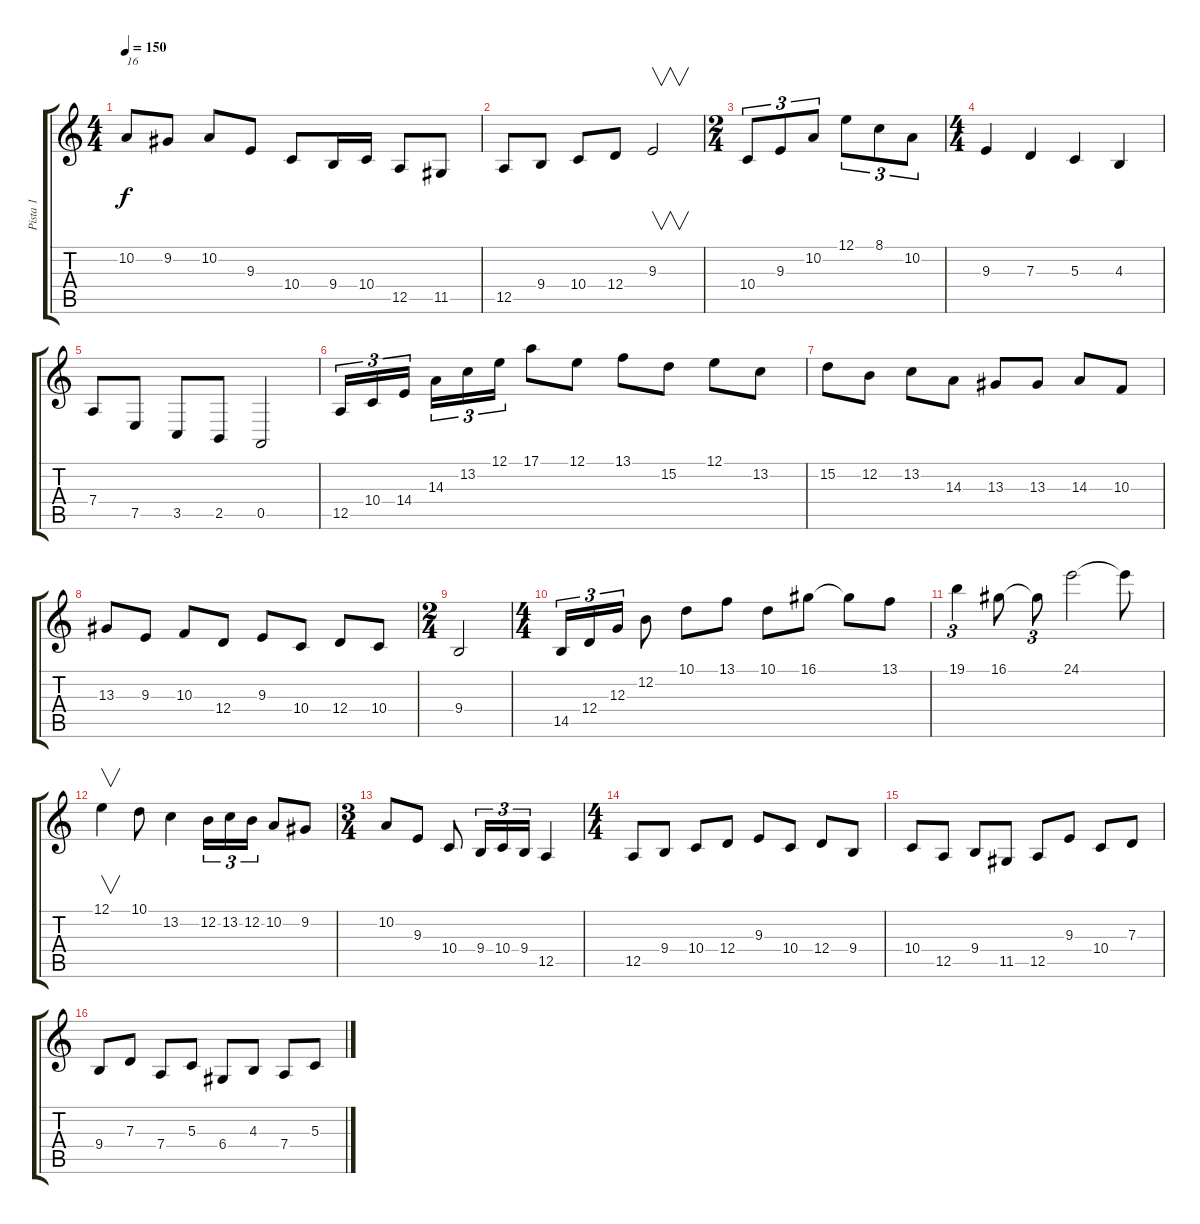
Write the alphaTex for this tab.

\track ("Pista 1" "Pista 1") {instrument musicbox}
\staff {score tabs}
\tuning (E4 B3 G3 D3 A2 E2) {hide}
\ts (4 4)
\tempo 150
\clef g2
\ks c
10.2.8{txt "16" dy f} 9.2.8 10.2.8 9.3.8 10.4.8 9.4.16 10.4.16 12.5.8 11.5.8 |
12.5.8 9.4.8 10.4.8 12.4.8 9.3.2{v} |
\ts (2 4)
10.4.8{tu (3 2)} 9.3.8{tu (3 2)} 10.2.8{tu (3 2)} 12.1.8{tu (3 2)} 8.1.8{tu (3 2)} 10.2.8{tu (3 2)} |
\ts (4 4)
9.3.4 7.3.4 5.3.4 4.3.4 |
7.4.8 7.5.8 3.5.8 2.5.8 0.5.2 |
12.5.16{tu (3 2)} 10.4.16{tu (3 2)} 14.4.16{tu (3 2)} 14.3.16{tu (3 2)} 13.2.16{tu (3 2)} 12.1.16{tu (3 2)} 17.1.8 12.1.8 13.1.8 15.2.8 12.1.8 13.2.8 |
15.2.8 12.2.8 13.2.8 14.3.8 13.3.8 13.3.8 14.3.8 10.3.8 |
13.3.8 9.3.8 10.3.8 12.4.8 9.3.8 10.4.8 12.4.8 10.4.8 |
\ts (2 4)
9.4.2 |
\ts (4 4)
14.5.16{tu (3 2)} 12.4.16{tu (3 2)} 12.3.16{tu (3 2)} 12.2.8 10.1.8 13.1.8 10.1.8 16.1.8 16.1{t}.8 13.1.8 |
19.1.4{tu (3 2)} 16.1.8 16.1{t}.8{tu (3 2)} 24.1.2 24.1{t}.8 |
12.1.4{v} 10.1.8 13.2.4 12.2.16{tu (3 2)} 13.2.16{tu (3 2)} 12.2.16{tu (3 2)} 10.2.8 9.2.8 |
\ts (3 4)
10.2.8 9.3.8 10.4.8 9.4.16{tu (3 2)} 10.4.16{tu (3 2)} 9.4.16{tu (3 2)} 12.5.4 |
\ts (4 4)
12.5.8 9.4.8 10.4.8 12.4.8 9.3.8 10.4.8 12.4.8 9.4.8 |
10.4.8 12.5.8 9.4.8 11.5.8 12.5.8 9.3.8 10.4.8 7.3.8 |
9.4.8 7.3.8 7.4.8 5.3.8 6.4.8 4.3.8 7.4.8 5.3.8
